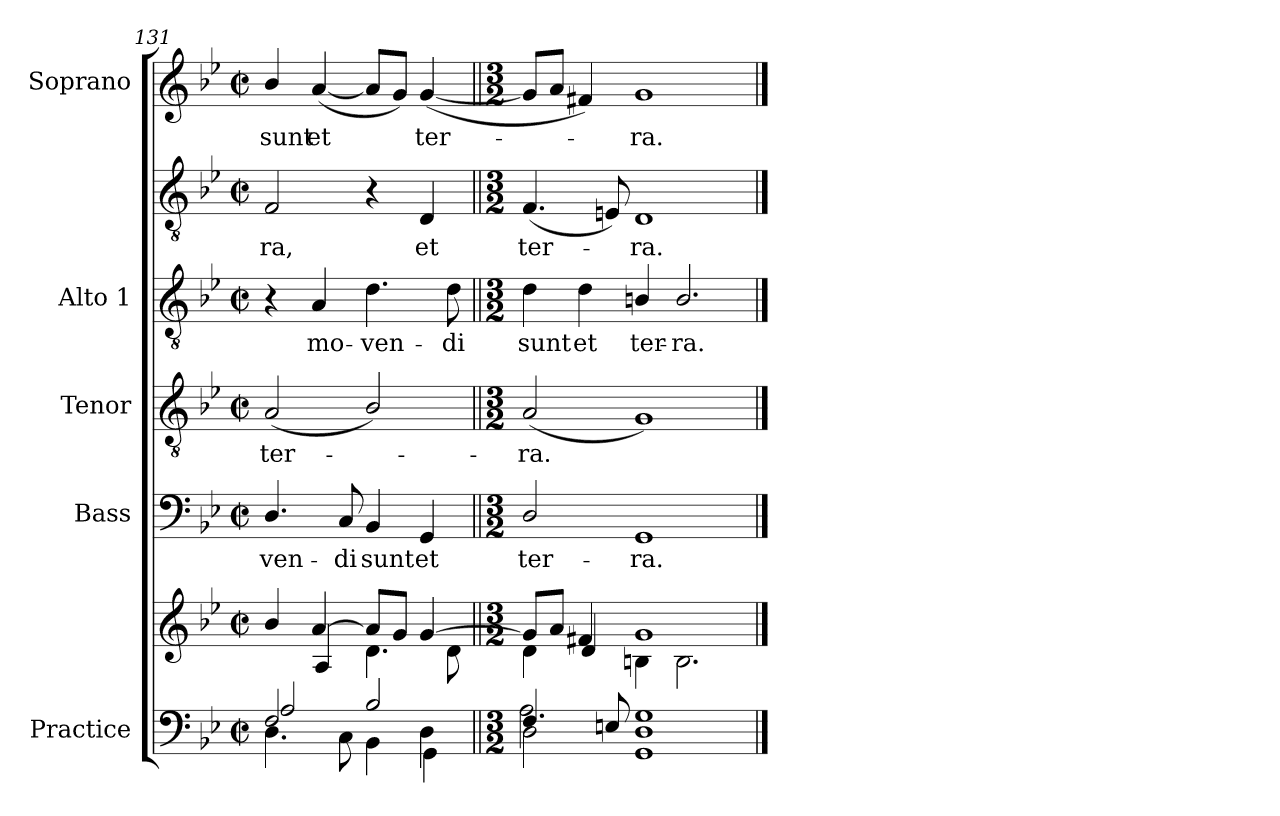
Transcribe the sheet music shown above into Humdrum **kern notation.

**kern	**kern	**kern	**text	**kern	**text	**kern	**text	**kern	**text	**kern	**text
*part5	*part5	*part4	*part4	*part3	*part3	*part2	*part2	*part2	*part2	*part1	*part1
*staff7	*staff6	*staff5	*staff5	*staff4	*staff4	*staff3	*staff3	*staff2	*staff2	*staff1	*staff1
*I"Practice	*	*I"Bass	*	*I"Tenor	*	*I"Alto 1	*	*	*	*I"Soprano	*
*	*	*I'B	*	*I'T	*	*I'A	*	*	*	*I'S	*
*clefF4	*clefG2	*clefF4	*	*clefGv2	*	*clefGv2	*	*clefGv2	*	*clefG2	*
*k[b-e-]	*k[b-e-]	*k[b-e-]	*	*k[b-e-]	*	*k[b-e-]	*	*k[b-e-]	*	*k[b-e-]	*
*B-:	*B-:	*B-:	*	*B-:	*	*B-:	*	*B-:	*	*B-:	*
*M2/2	*M2/2	*M2/2	*	*M2/2	*	*M2/2	*	*M2/2	*	*M2/2	*
*met(c|)	*met(c|)	*met(c|)	*	*met(c|)	*	*met(c|)	*	*met(c|)	*	*met(c|)	*
=131	=131	=131	=131	=131	=131	=131	=131	=131	=131	=131	=131
*^	*^	*	*	*	*	*	*	*	*	*	*
*	*^	*	*^	*	*	*	*	*	*	*	*	*	*
!	!	!	!	!	!	!	!LO:LY:b	!	!LO:LY:b	!	!	!	!LO:LY:b	!	!LO:LY:b
2F/	2A/	4.D\	4b-/	2ryy	4ryy	4.D/	-ven-	(<2A	ter-	4r	.	2F	ra,	4b-/	sunt
!	!	!	!	!	!	!	!	!	!	!	!LO:LY:b	!	!	!	!LO:LY:b
.	.	.	[4a/	.	4A/	.	.	.	.	4A	mo-	.	.	(<[4a	et
!	!	!	!	!	!	!	!LO:LY:b	!	!	!	!	!	!	!	!
.	.	8C\	.	.	.	8C	-di	.	.	.	.	.	.	.	.
!	!	!	!	!	!	!	!LO:LY:b	!	!	!	!LO:LY:b	!	!	!	!
4ryy	2B-/	4BB-\	8a/L]	4ryy	4.d\	4BB-	sunt	2B-/)	.	4.d	-ven-	4r	.	8aL]	.
.	.	.	8g/J	.	.	.	.	.	.	.	.	.	.	8gJ)	.
!	!	!	!	!	!	!	!LO:LY:b	!	!	!	!	!	!LO:LY:b	!	!LO:LY:b
4D\	.	4GG\	[4g/	4ryy	.	4GG	et	.	.	.	.	4D	et	(<[4g	ter-
!	!	!	!	!	!	!	!	!	!	!	!LO:LY:b	!	!	!	!
.	.	.	.	.	8d\	.	.	.	.	8d	-di	.	.	.	.
*	*	*	*v	*v	*v	*	*	*	*	*	*	*	*	*	*
=132||	=132||	=132||	=132||	=132||	=132||	=132||	=132||	=132||	=132||	=132||	=132||	=132||	=132||
*M3/2	*	*	*M3/2	*M3/2	*	*M3/2	*	*M3/2	*	*M3/2	*	*M3/2	*
*	*	*	*^	*	*	*	*	*	*	*	*	*	*
*	*	*	*	*^	*	*	*	*	*	*	*	*	*	*
!	!	!	!	!	!	!	!LO:LY:b	!	!LO:LY:b	!	!LO:LY:b	!	!LO:LY:b	!	!
*	*	*	*	*v	*v	*	*	*	*	*	*	*	*	*	*
4.F/	2A\	2D\	8g/L]	4d\	2D/	ter-	(<2A	ra.	4d	sunt	(<4.F	ter-	8gL]	.
.	.	.	8a/J	.	.	.	.	.	.	.	.	.	8aJ	.
!	!	!	!	!	!	!	!	!	!	!LO:LY:b	!	!	!	!
.	.	.	4f#X/	4d/	.	.	.	.	4d	et	.	.	4f#X)	.
8En/	.	.	.	.	.	.	.	.	.	.	8En)	.	.	.
!	!	!	!	!	!	!LO:LY:b	!	!	!	!LO:LY:b	!	!LO:LY:b	!	!LO:LY:b
1D\	1G\	1GG\	1g/	4Bn\	1GG	-ra.	1G)	.	4Bn/	ter-	1D	ra.	1g	ra.
!	!	!	!	!	!	!	!	!	!	!LO:LY:b	!	!	!	!
.	.	.	.	2.B\	.	.	.	.	2.B/	-ra.	.	.	.	.
*v	*v	*v	*	*	*	*	*	*	*	*	*	*	*	*
*	*v	*v	*	*	*	*	*	*	*	*	*	*
==	==	==	==	==	==	==	==	==	==	==	==
*-	*-	*-	*-	*-	*-	*-	*-	*-	*-	*-	*-
